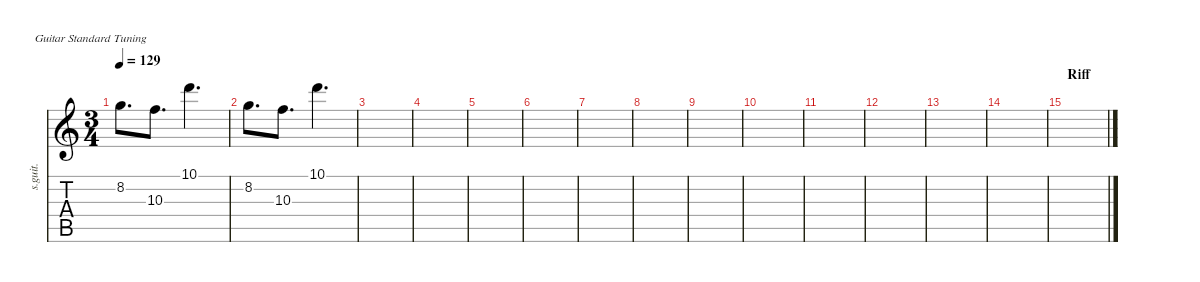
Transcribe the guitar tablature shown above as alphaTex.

\defaultSystemsLayout 4
\hideDynamics
\bracketExtendMode nobrackets
\otherSystemsTrackNameOrientation horizontal
\track ("Steel Guitar" "s.guit.") {instrument acousticguitarsteel}
\staff {score tabs}
\tuning (E4 B3 G3 D3 A2 E2)
\ts (3 4)
\tempo 129
\clef g2
\ks c
8.2.8{d dy mf beam Down} 10.3.8{d beam Down} 10.1.4{d beam Down} |
8.2.8{d beam Down} 10.3.8{d beam Down} 10.1.4{d beam Down} |
|
|
|
|
|
|
|
|
|
|
|
|
\section ("" "Riff")
